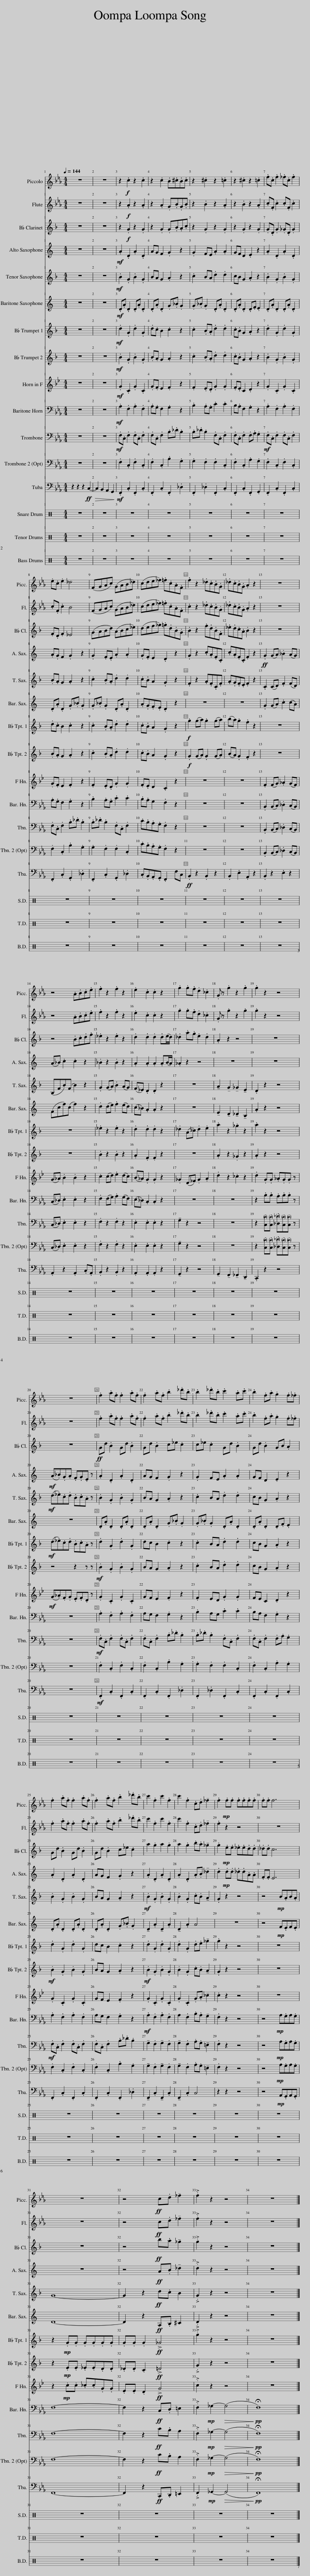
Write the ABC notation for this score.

X:1
%%score 1 2 3 4 5 6 7 8 9 10 11 12 13
L:1/8
Q:1/4=144
M:4/4
I:linebreak $
K:Eb
V:1 treble transpose=12
V:2 treble
V:3 treble transpose=-2
V:4 treble transpose=-9
V:5 treble transpose=-14
V:6 treble transpose=-21
V:7 treble transpose=-2
V:8 treble transpose=-2
V:9 treble transpose=-7
V:10 bass
V:11 bass
V:12 bass
V:13 bass
V:1
 z8 | z8 | z2!f! .c2 z2 .c2 | z2 .c2 .B.^c.B.c | z2 .^c2 z2 .=c2 | %5
 z2 .^c2 z2 .=c2 | .f.c .f2 ._f.c .f2 |$ .e.c .e2 _d4 | (FGAc) (GAB_d) | (cde_f) .=f.c.A.F | %10
 .f2 z2 ._d.c.B.G | ._d.c.B.G .A2 z2 | z8 |$ z4 .A.B.c.e | .f2 z2 .f2 z2 | %15
 .e2 .c2 .c2 z2 | .g2 .g.f .d2 ._c2 | .G z .g2 z2 .g2 | .g2 z2 z4 |$ z8 | %20
 .f2 .a.f .f2 .a.f | .f2 .a.f .b2 ._d'.b | .b2 ._d'.b .c'2 .a.c' | .b2 .f.a .g2 .f._f |$ .f2 .a.f .f2 .a.f | %25
 .f2 .a.f .b2 ._d'.b | c'2 .f2 c'2 .f2 | c'2 .f2 .c.d !tenuto!_f2 | .f2!mp! .f.f .f.f.f.f | .f.f f6 |$ %30
 z8 | z4!ff! c.d !tenuto!_f2 | .f2 z2 z4 | z8 |] %34
V:2
 z8 | z8 | z2!f! .A2 z2 .A2 | z2 .A2 .G.B.G.B | z2 .B2 z2 .A2 | %5
 z2 .B2 z2 .A2 | .c.F .c2 .c.F .c2 |$ .c.F .c2 B4 | (FGAc) (GAB_d) | (cde_f) .=f.c.A.F | %10
 .c2 z2 ._d.c.B.G | ._d.c.B.G .A2 z2 | z8 |$ z4 .A.B.c.e | .f2 z2 .f2 z2 | %15
 .e2 .c2 .c2 z2 | .g2 .g.f .d2 ._c2 | .G z .g2 z2 .g2 | .g2 z2 z4 |$ z8 | %20
 .f2 .a.f .f2 .a.f | .f2 .a.f .b2 ._d'.b | .b2 ._d'.b .c'2 .a.c' | .b2 .f.a .g2 .f._f |$ .f2 .a.f .f2 .a.f | %25
 .f2 .a.f .b2 ._d'.b | c'2 .f2 c'2 .f2 | c'2 .f2 .c.d !tenuto!_f2 | .f2 z2 z4 | z8 |$ %30
 z8 | z4!ff! c.d !tenuto!_f2 | .f2 z2 z4 | z8 |] %34
V:3
[K:F] z8 | z8 | z2!f! .G2 z2 .G2 | z2 .G2 .G.B.A.c | z2 .G2 z2 .G2 | %5
 z2 .G2 z2 .G2 | .G.D .G2 ._G.D .G2 |$ .F.D .F2 _E4 | (GABd) (ABc_e) | (def_g) .=g.d.B.G | %10
 .B2 z2 .f.d.B.F | ._e.d.c.A .B2 z2 | z8 |$ z4 .B.c.d.f | ._e2 z2 .e2 z2 | %15
 .d2 .d2 .d2 .d(e/d/) | ._d2 .a.g .e2 .d2 | .A2 z2 z4 | z8 |$ z8 | %20
!ff! Gd .B2 Gd .B2 | Gd .B2 c_e .c2 | c_e .c2 Gd .B2 | Gd .B2 GB .A2 |$ Gd .B2 Gd .B2 | %25
 Gd .B2 c_e .c2 | a2 .g2 a2 .g2 | a2 .g2 .b.a !tenuto!_g2 | .g2!mp! .e.e ._e.e.d.d | ._d.d c6 |$ %30
 z8 | z4!ff! b.a !tenuto!_g2 | .g2 z2 z4 | z8 |] %34
V:4
[K:C] z8 | z8 |!mf! .A2 .D2 .A2 .D2 | AG F2 .G2 z2 | .G2 FE .A2 .A2 | %5
 GF D2 .E2 z2 | .A2 .D2 .A2 .D2 |$ .A.G F2 .G2 z2 | .G2 .F.E .A2 .A2 | .G.F E2 .D2 z2 | %10
 .G2 z2 .c.A.F.C | .c.A.F.C .F2 z2 |!ff! .G2 (GA) ._B2 (AG) |$ (A_B) .c2 .c2 z2 | ._B2 z2 .B2 z2 | %15
 .A2 .A2 .A2 .A(B/A/) | ._A2 z2 z4 | z8 | z8 |$!mf! (A._B).G.A .F.G.E z | %20
 .A2 .D2 .A2 .D2 | AG F2 .G2 z2 | .G2 FE .A2 .A2 | GF D2 .E2 z2 |$ .A2 .D2 .A2 .D2 | %25
 AG F2 .G2 z2 | .A2 .D2 .A2 .D2 | .A2 .D2 .A.B !tenuto!_d2 | .d2!mp! .d.d ._d.d.A.A | .F.F E6 |$ %30
 z8 | z4!ff! A.B !tenuto!_d2 | .d2 z2 z4 | z8 |] %34
V:5
[K:F] z8 | z8 |!mf! .B2 .G2 .B2 .G2 | BA G2 .A2 z2 | .c2 BA .d2 .d2 | %5
 cB G2 .A2 z2 | .B2 .G2 .B2 .G2 |$ .B.A G2 .A2 z2 | .c2 .B.A .d2 .d2 | .c.B A2 .G2 z2 | %10
 .F2 z2 .A.F.C.F | .A.G.F.E .F2 z2 | .C2 (CD) .F2 (FD) |$ (B,FB)(F B2) z2 | .G2 (GA) .B2 (AG) | %15
 (F_E) .D2 .D2 z2 | z8 | !tenuto!A2 !tenuto!G2 !tenuto!_G2 !tenuto!E2 | .D2 z2 z4 |$!mf! (d._e).c.d .B.c.A z | %20
 .B2 .G2 .B2 .G2 | BA G2 .A2 z2 | .c2 BA .d2 .d2 | cB G2 .A2 z2 |$ .B2 .G2 .B2 .G2 | %25
 BA G2 .A2 z2 |!mf! .B2 .G2 .B2 .G2 | .B2 .G2 .c.B !tenuto!A2 | .G2 z2 z4 | z4!mp! B.AB.A |$ %30
 G8- | G2 z2!ff! d.c B2 | .G2 z2 z4 | z8 |] %34
V:6
[K:C] z8 | z8 |!mf! .D.A .D2 .D.A .D2 | .D.A .D2 .G._B .G2 | .G._B .G2 .D.A .D2 | %5
 .D.A .D2 .D.F .E2 | .D.A .D2 .D.A .D2 |$ .D.A .D2 .G._B .G2 | .G._B .G2 .D.A .D2 | .A.G.F.E .D2 z2 | %10
 z8 | z8 | .G2 (GA) .c2 (cA) |$ (Fcf)(c f2) z2 | .d2 (de) .f2 (ed) | %15
 (c_B) .A2 .A2 z2 | z8 | !tenuto!E2 !tenuto!D2 !tenuto!_D2 !tenuto!B,2 | .A2 z2 z4 |$ z8 | %20
 .D.A .D2 .D.A .D2 | .D.A .D2 .G._B .G2 | .G._B .G2 .D.A .D2 | .D.A .D2 .D.F .E2 |$ .D.A .D2 .D.A .D2 | %25
 .D.A .D2 .G._B .G2 | !tenuto!D2 .A2 !tenuto!D2 .A2 | !tenuto!D2 .A2 A4 | z8 | z4!mp! F.EF.E |$ %30
 D8- | D2 z2!ff! A,.B, ^C2 | .D2 z2 z4 | z8 |] %34
V:7
[K:F] z8 | z8 |!mf! .d2 .G2 .d2 .G2 | .d.c B2 .c2 z2 | .c2 .B.A .d2 .d2 | %5
 .c.B G2 .A2 z2 | .d2 .G2 .d2 .G2 |$ .d.c B2 .c2 z2 | .c2 .B.A .d2 .d2 | .c.B A2 .G2 z2 | %10
!f! .g2 (ga) .g2 (ga) | (ba) .g2 .f2 z2 | z8 |$ z8 | ._e2 z2 .e2 z2 | %15
 .d2 .d2 .d2 z2 | ._d2 (A_c) .d2 .e2 | .a2 z2 ._g2 z2 | .a2 z2 z4 |$!mf! (d._e).c.d .B.c.A z | %20
 .d2 .G2 .d2 .G2 | dc B2 .c2 z2 | .c2 BA .d2 .d2 | cB G2 .A2 z2 |$ .d2 .G2 .d2 .G2 | %25
 dc B2 .c2 z2 | .d2 .G2 .d2 .G2 | .d2 .G2 .d.e !tenuto!_g2 | .g2 z2 z4 | z8 |$ %30
 z2!mp! .G.G .G.G.G.G | .G.G .G2!ff! !>!_G4 | .g2 z2 z4 | z8 |] %34
V:8
[K:F] z8 | z8 |!mf! .B2 .G2 .B2 .G2 | .B.A G2 .A2 z2 | .c2 .B.A .d2 .d2 | %5
 .c.B G2 .A2 z2 | .B2 .G2 .B2 .G2 |$ .B.A G2 .A2 z2 | .c2 .B.A .d2 .d2 | .c.B A2 .G2 z2 | %10
!f! .G2 (GA) .G2 (GA) | (BA) .G2 .F2 z2 | z8 |$ z8 | .B2 z2 .B2 z2 | %15
 .A2 .F2 .F2 z2 | z8 | .A2 z2 ._G2 z2 | .A2 z2 z4 |$ z4 z2 z z | %20
!mf! .B2 .G2 .B2 .G2 | BA G2 .A2 z2 | .c2 BA .d2 .d2 | cB G2 .A2 z2 |$!mf! .B2 .G2 .B2 .G2 | %25
 BA G2 .A2 z2 |!mf! .B2 .G2 .B2 .G2 | .B2 .G2 .c.B !tenuto!A2 | .G2 z2 z4 | z8 |$ %30
 z2!mp! .E.E ._E.E.D.D | ._D.D .C2!ff! !>!=D4 | .G2 z2 z4 | z8 |] %34
V:9
[K:Bb] z8 | z8 |!mf! .G2 .C2 .G2 .C2 | .G.F E2 .F2 z2 | .F2 .E.D .G2 .G2 | %5
 .F.E C2 .D2 z2 | .G2 .C2 .G2 .C2 |$ .G.F E2 .F2 z2 | .F2 .E.D .G2 .G2 | .F.E D2 .C2 z2 | %10
 z8 | z8 | .F2 (FG) ._A2 (GF) |$ (G_A) .B2 .B2 z2 | .c2 (cd) .e2 (dc) | %15
 (B_A) .G2 .G2 z2 | ._G2 (D_F) .G2 .A2 | .d2 z2 ._c2 z2 | .d2 .G.G ._A.G.G z |$!mf! (G._A).F.G .E.F.D z | %20
 .G2 .C2 .G2 .C2 | GF E2 .F2 z2 | .F2 ED .G2 .G2 | FE C2 .D2 z2 |$ .G2 .C2 .G2 .C2 | %25
 GF E2 .F2 z2 | .G2 .C2 .G2 .C2 | .G2 .C2 .G.A !tenuto!_c2 | .c2 z2 z4 | z8 |$ %30
 z2!mp! .c.c ._c.c.G.G | .E.E .D2!ff! !>!G4 | .c2 z2 z4 | z8 |] %34
V:10
 z8 | z8 |!mf! .A,2 .F,2 .A,2 .F,2 | .A,.G, F,2 .G,2 z2 | .B,2 .A,.G, .C2 .C2 | %5
 B,.A, F,2 .G,2 z2 | .A,2 .F,2 .A,2 .F,2 |$ .A,.G, F,2 .G,2 z2 | .B,2 .A,.G, .C2 .C2 | .B,.A, G,2 .F,2 z2 | %10
 z8 | z8 | .B,,2 (B,,C,) ._D,2 (C,B,,) |$ (C,_D,) .E,2 .E,2 z2 | .F,2 (F,G,) .A,2 (G,F,) | %15
 (E,_D,) .C,2 .C,2 z2 | z8 | z8 | z2 .B,.B, .A,.B,.B, z |$ z8 | %20
 .A,2 .F,2 .A,2 .F,2 | A,G, F,2 .G,2 z2 | .B,2 A,G, .C2 .C2 | B,A, F,2 .G,2 z2 |$ .A,2 .F,2 .A,2 .F,2 | %25
 A,G, F,2 .G,2 z2 |!mf! .A,2 .F,2 .A,2 .F,2 | A,2 .F,2 .B,.A, !tenuto!G,2 | .F,2 z2 z4 | z4!mp! A,.G,A,.G, |$ %30
 F,8- | F,2 z2!ff! C,.D, =E,2 | .F,2!mp! _G,2-!>(! (G,4 |!pp! !fermata!F,8)!>)! |] %34
V:11
 z8 | z8 |!mf! .F,.C, .F,2 .F,.C, .F,2 | .F,.C, .F,2 .B,._D .B,2 | .B,._D .B,2 .F,.C, .F,2 | %5
 .F,.C, .F,2 .F,.A, .G,2 |!mf! .F,.C, .F,2 .F,.C, .F,2 |$ .F,.C, .F,2 .B,._D .B,2 | .B,._D .B,2 .F,.C, .F,2 | .C.B,.A,.G, .F,2 z2 | %10
 z8 | z8 | .B,,2 (B,,C,) ._D,2 (C,B,,) |$ (C,_D,) .E,2 .E,2 z2 | .F,2 z2 .F,2 z2 | %15
 .E,2 .E,2 .E,2 z2 | !tenuto!G,2 z2 z4 | z8 | z2 .[C,C].[C,C] .[_D,_D].[C,C].[C,C] z |$ z8 | %20
!mf! .F,.C, .F,2 .F,.C, .F,2 | .F,.C, .F,2 .B,._D .B,2 | .B,._D .B,2 .F,.C, .F,2 | .F,.C, .F,2 .F,.A, .G,2 |$!mf! .F,.C, .F,2 .F,.C, .F,2 | %25
 .F,.C, .F,2 .B,._D .B,2 | !tenuto!G,2 .F,2 !tenuto!G,2 .F,2 | !tenuto!G,2 .F,2 .A,.G, !tenuto!=E,2 | .F,2 z2 z4 | z4!mp! A,.G,A,.G, |$ %30
 F,8- | F,2 z2!ff! C.B, A,2 | .F,2!mp! _G,2-!>(! (G,4 |!pp! !fermata!F,8)!>)! |] %34
V:12
 z8 | z8 | .F,2 .C,2 .F,2 .C,2 | .F,2 .C,2 .B,2 .G,2 | .G,2 .F,2 .F,2 .C,2 | %5
 .F,2 .C,2 .A,2 .G,2 | .F,2 .C,2 .F,2 .C,2 |$ .F,2 .C,2 .B,2 .G,2 | .G,2 .F,2 .F,2 .C,2 | .C.B,.A,.G, .F,2 z2 | %10
 z8 | z8 | .B,,2 (B,,C,) ._D,2 (C,B,,) |$ (C,_D,) .E,2 .E,2 z2 | .F,2 z2 .F,2 z2 | %15
 .E,2 .E,2 .E,2 z2 | !tenuto!G,2 z2 z4 | z8 | z2 .[C,C].[C,C] .[_D,_D].[C,C].[C,C] z |$ z8 | %20
 .F,2 .C,2 .F,2 .C,2 | .F,2 .C,2 .B,2 .G,2 | .G,2 .F,2 .F,2 .C,2 | .F,2 .C,2 .A,2 .G,2 |$ .F,2 .C,2 .F,2 .C,2 | %25
 .F,2 .C,2 .B,2 .G,2 | !tenuto!G,2 .F,2 !tenuto!G,2 .F,2 | !tenuto!G,2 .F,2 .A,.G, !tenuto!=E,2 | .F,2 z2 z4 | z4!mp! A,.G,A,.G, |$ %30
 F,8- | F,2 z2!ff! C.B, A,2 | .F,2!mp! _G,2-!>(! (G,4 |!pp! !fermata!F,8)!>)! |] %34
V:13
 z2 z2 z2!ff! C,2- |!>(! C,2 B,,2 A,,2 G,,2!>)! |!mf! .F,,2 .C,2 .F,,2 .C,2 | .F,,2 .C,2 .F,,2 ._D,2 | .F,,2 ._D,2 .F,,2 .C,2 | %5
 .F,,2 .C,2 .F,,2 .G,,2 | .F,,2 .C,2 .F,,2 .C,2 |$ .F,,2 .C,2 .G,,2 ._D,2 | .F,,2 .C,2 .G,,2 ._D,2 | .C,.B,,.A,,.G,, .F,,2 F,C, | %10
!ff! .B,,2 z2 .B,,2 z2 | .B,,2 .E,2 .A,,2 z2 | .B,,2 z2 .E,2 z2 |$ .A,,2 z2 .A,,2 .C,.A,, | .B,,2 z2 .B,,2 z2 | %15
 .A,,2 .A,,2 .A,,2 z2 | !tenuto!G,,2 z2 z4 | !tenuto!G,,2 !tenuto!F,,2 !tenuto!_F,,2 !tenuto!D,,2 | .C,,2 z2 z4 |$ z8 | %20
!mf! .F,,2 .C,2 .F,,2 .C,2 | .F,,2 .C,2 .F,,2 ._D,2 | .F,,2 ._D,2 .F,,2 .C,2 | .F,,2 .C,2 .F,,2 .C,2 |$ .F,,2 .C,2 .F,,2 .C,2 | %25
 .F,,2 .C,2 .F,,2 ._D,2 | !tenuto!F,,2 .C,2 !tenuto!F,,2 .C,2 | !tenuto!F,,2 .C,2 C,4 | z2 z2 z4 | z4!mp! A,,.G,,A,,.G,, |$ %30
 F,,8- | F,,2 z2!ff! C,,.D,, =E,,2 | .F,,2!mp! _G,,2-!>(! (G,,4 |!pp! !fermata!F,,8)!>)! |] %34
